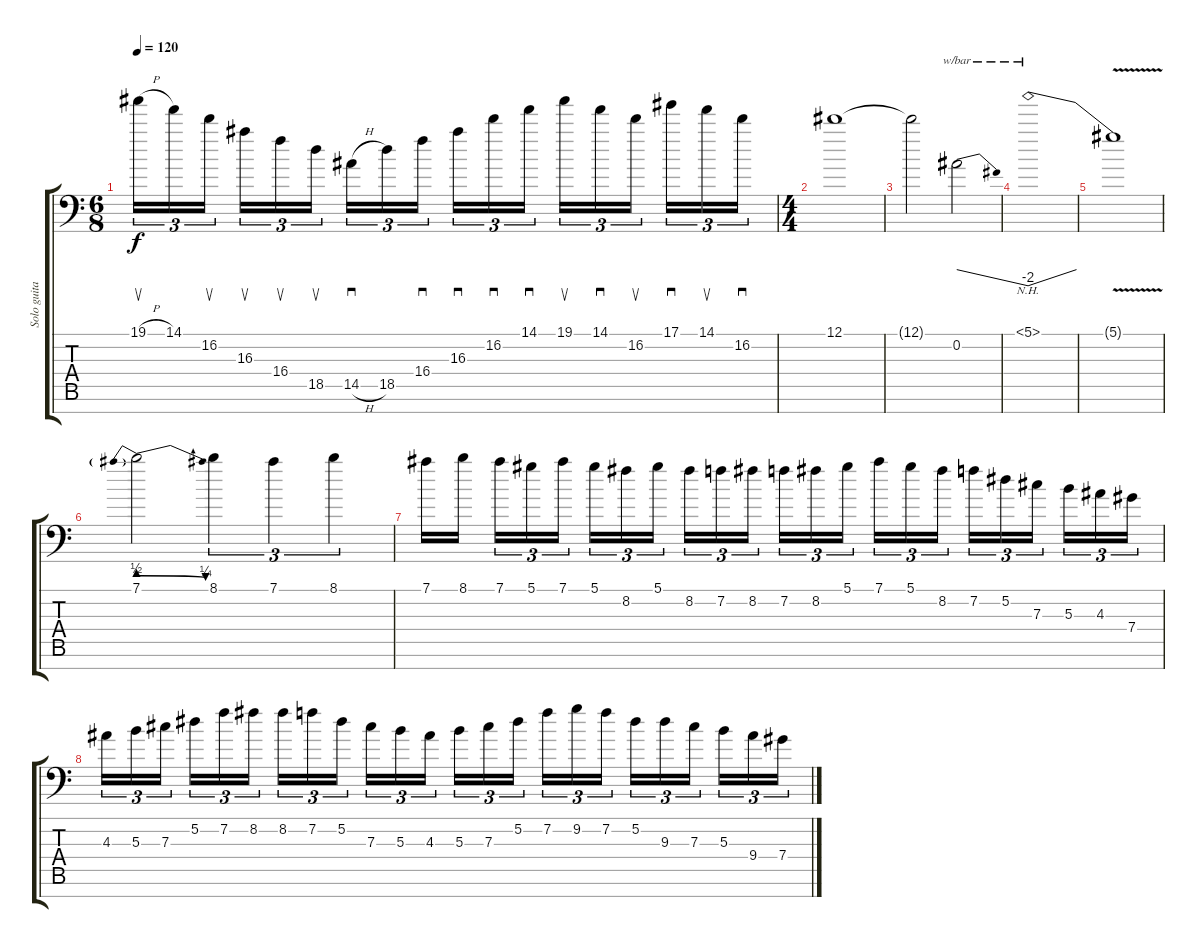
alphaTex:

\track ("Solo guitar" "Solo guita") {instrument distortionguitar}
\staff {score tabs}
\tuning (Eb4 Bb3 Gb3 Db3 Ab2 Eb2 Bb1) {hide}
\ts (6 8)
\tempo 120
\clef f4
\ks c
19.1{h}.16{su tu (3 2) dy f} 14.1.16{tu (3 2)} 16.2.16{su tu (3 2) beam splitsecondary} 16.3.16{su tu (3 2)} 16.4.16{su tu (3 2)} 18.5.16{su tu (3 2) beam splitsecondary} 14.5{h}.16{sd tu (3 2)} 18.5.16{tu (3 2)} 16.4.16{sd tu (3 2)} 16.3.16{sd tu (3 2)} 16.2.16{sd tu (3 2)} 14.1.16{sd tu (3 2) beam splitsecondary} 19.1.16{su tu (3 2)} 14.1.16{sd tu (3 2)} 16.2.16{su tu (3 2) beam splitsecondary} 17.1.16{sd tu (3 2)} 14.1.16{su tu (3 2)} 16.2.16{sd tu (3 2)} |
\ts (4 4)
12.1.1 |
12.1{t}.2 0.2.2{tbe (dive default 0 0 60 -8)} |
5.1{nh}.1{tbe (dive default 0 -8 60 0)} |
5.1{v t}.1 |
7.1{be (prebendrelease 0 2 60 1)}.2 8.1.4{tu (3 2)} 7.1.4{tu (3 2)} 8.1.4{tu (3 2)} |
7.1.16 8.1.16{beam splitsecondary} 7.1.16{tu (3 2)} 5.1.16{tu (3 2)} 7.1.16{tu (3 2)} 5.1.16{tu (3 2)} 8.2.16{tu (3 2)} 5.1.16{tu (3 2) beam splitsecondary} 8.2.16{tu (3 2)} 7.2.16{tu (3 2)} 8.2.16{tu (3 2)} 7.2.16{tu (3 2)} 8.2.16{tu (3 2)} 5.1.16{tu (3 2) beam splitsecondary} 7.1.16{tu (3 2)} 5.1.16{tu (3 2)} 8.2.16{tu (3 2)} 7.2.16{tu (3 2)} 5.2.16{tu (3 2)} 7.3.16{tu (3 2) beam splitsecondary} 5.3.16{tu (3 2)} 4.3.16{tu (3 2)} 7.4.16{tu (3 2)} |
4.3.16{tu (3 2)} 5.3.16{tu (3 2)} 7.3.16{tu (3 2) beam splitsecondary} 5.2.16{tu (3 2)} 7.2.16{tu (3 2)} 8.2.16{tu (3 2)} 8.2.16{tu (3 2)} 7.2.16{tu (3 2)} 5.2.16{tu (3 2) beam splitsecondary} 7.3.16{tu (3 2)} 5.3.16{tu (3 2)} 4.3.16{tu (3 2)} 5.3.16{tu (3 2)} 7.3.16{tu (3 2)} 5.2.16{tu (3 2) beam splitsecondary} 7.2.16{tu (3 2)} 9.2.16{tu (3 2)} 7.2.16{tu (3 2)} 5.2.16{tu (3 2)} 9.3.16{tu (3 2)} 7.3.16{tu (3 2) beam splitsecondary} 5.3.16{tu (3 2)} 9.4.16{tu (3 2)} 7.4.16{tu (3 2)}
